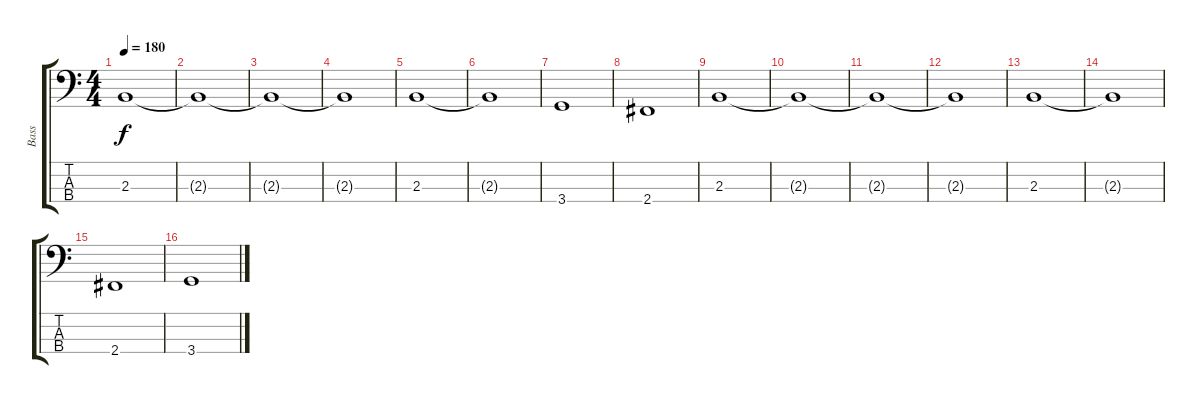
\track ("Bass" "Bass") {instrument electricbassfinger}
\staff {score tabs}
\tuning (G2 D2 A1 E1) {hide}
\ts (4 4)
\tempo 180
\clef f4
\ks c
2.3.1{dy f} |
2.3{t}.1 |
2.3{t}.1 |
2.3{t}.1 |
2.3.1 |
2.3{t}.1 |
3.4.1 |
2.4.1 |
2.3.1 |
2.3{t}.1 |
2.3{t}.1 |
2.3{t}.1 |
2.3.1 |
2.3{t}.1 |
2.4.1 |
3.4.1
